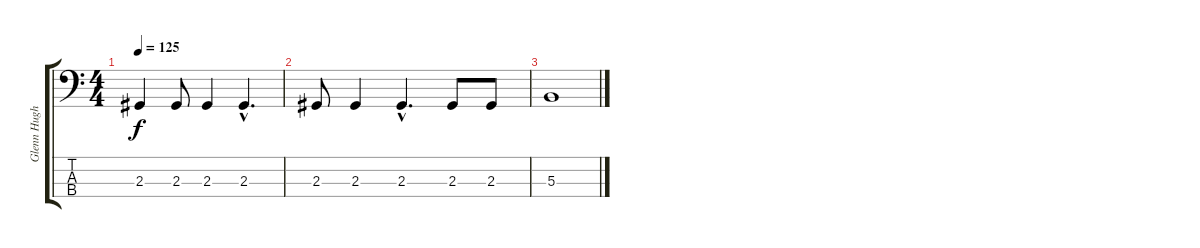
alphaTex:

\track ("Glenn Hughes" "Glenn Hugh") {instrument electricbassfinger}
\staff {score tabs}
\tuning (E2 B1 Gb1 Db1) {hide}
\ts (4 4)
\tempo 125
\clef f4
\ks c
2.3.4{dy f} 2.3.8 2.3.4 2.3{hac}.4{d} |
2.3.8 2.3.4 2.3{hac}.4{d} 2.3.8 2.3.8 |
5.3.1
